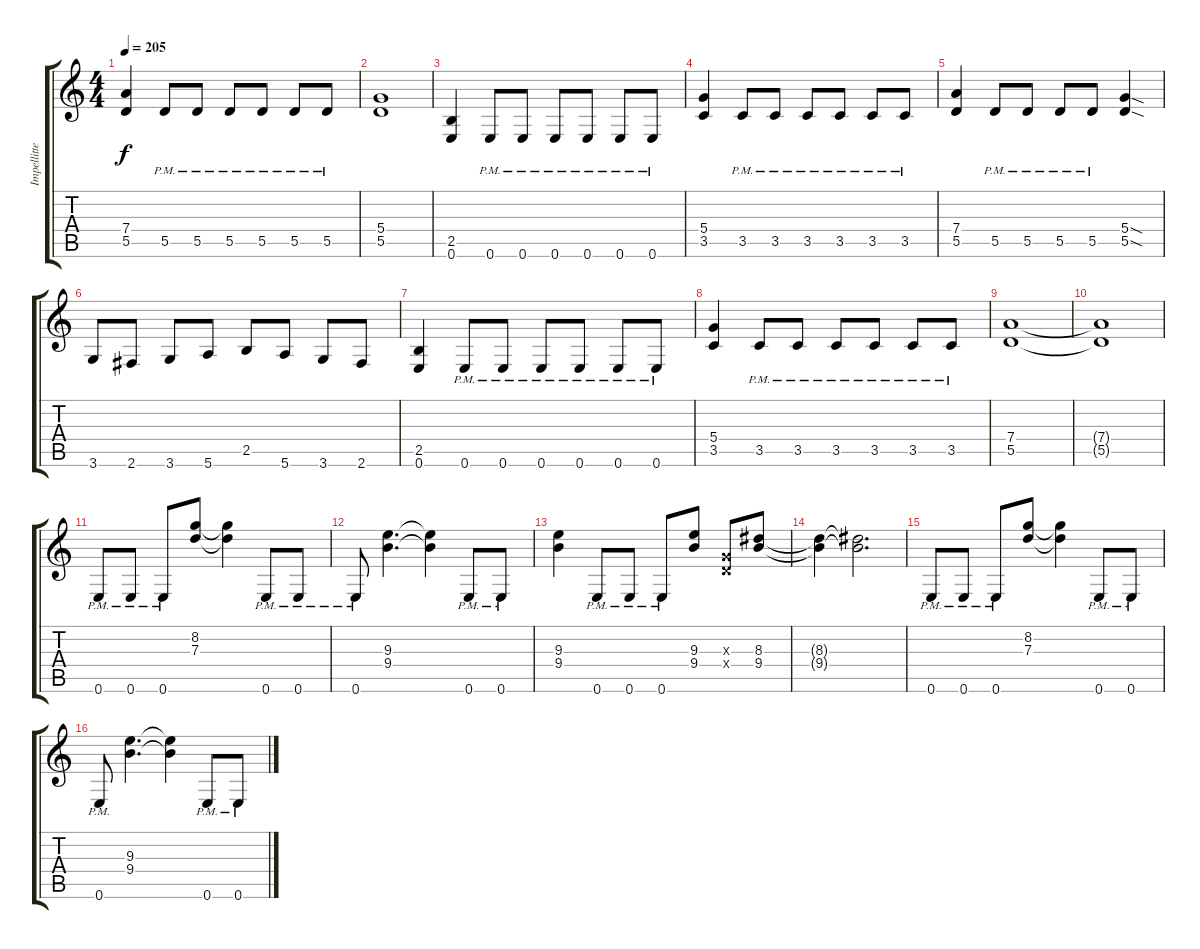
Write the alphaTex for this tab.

\track ("Impellitteri" "Impellitte") {instrument distortionguitar}
\staff {score tabs}
\tuning (E4 B3 G3 D3 A2 E2) {hide}
\ts (4 4)
\tempo 205
\clef g2
\ks c
(7.4 5.5).4{dy f} 5.5{pm}.8 5.5{pm}.8 5.5{pm}.8 5.5{pm}.8 5.5{pm}.8 5.5{pm}.8 |
(5.4 5.5).1 |
(2.5 0.6).4 0.6{pm}.8 0.6{pm}.8 0.6{pm}.8 0.6{pm}.8 0.6{pm}.8 0.6{pm}.8 |
(5.4 3.5).4 3.5{pm}.8 3.5{pm}.8 3.5{pm}.8 3.5{pm}.8 3.5{pm}.8 3.5{pm}.8 |
(7.4 5.5).4 5.5{pm}.8 5.5{pm}.8 5.5{pm}.8 5.5{pm}.8 (5.4{sod} 5.5{sod}).4 |
3.6.8 2.6.8 3.6.8 5.6.8 2.5.8 5.6.8 3.6.8 2.6.8 |
(2.5 0.6).4 0.6{pm}.8 0.6{pm}.8 0.6{pm}.8 0.6{pm}.8 0.6{pm}.8 0.6{pm}.8 |
(5.4 3.5).4 3.5{pm}.8 3.5{pm}.8 3.5{pm}.8 3.5{pm}.8 3.5{pm}.8 3.5{pm}.8 |
(7.4 5.5).1 |
(7.4{t} 5.5{t}).1 |
0.6{pm}.8 0.6{pm}.8 0.6{pm}.8 (8.2 7.3).8 (8.2{t} 7.3{t}).4 0.6{pm}.8 0.6{pm}.8 |
0.6{pm}.8 (9.3 9.4).4{d} (9.3{t} 9.4{t}).4 0.6{pm}.8 0.6{pm}.8 |
(9.3 9.4).4 0.6{pm}.8 0.6{pm}.8 0.6{pm}.8 (9.3 9.4).8 (0.3{x} 0.4{x}).8 (8.3 9.4).8 |
(8.3{t} 9.4{t}).4 (8.3{t} 9.4{t}).2{d} |
0.6{pm}.8 0.6{pm}.8 0.6{pm}.8 (8.2 7.3).8 (8.2{t} 7.3{t}).4 0.6{pm}.8 0.6{pm}.8 |
0.6{pm}.8 (9.3 9.4).4{d} (9.3{t} 9.4{t}).4 0.6{pm}.8 0.6{pm}.8
